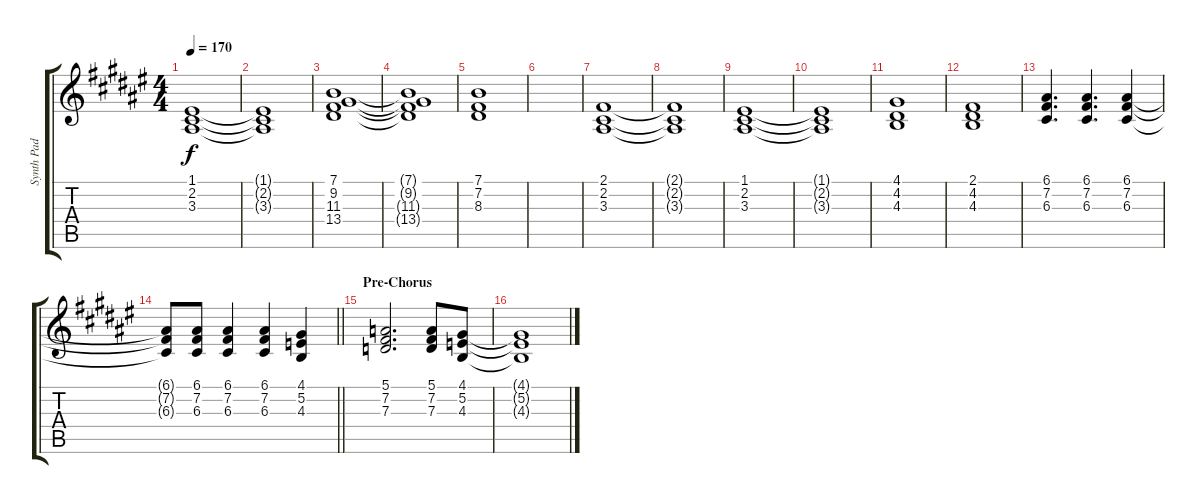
\track ("Synth Pad" "Synth Pad") {instrument pad2warm}
\staff {score tabs}
\tuning (E4 B3 G3 D3 A2 E2) {hide}
\ts (4 4)
\tempo 170
\clef g2
\ks f#
(1.1 2.2 3.3).1{dy f} |
(1.1{t} 2.2{t} 3.3{t}).1 |
(7.1 9.2 11.3 13.4).1 |
(7.1{t} 9.2{t} 11.3{t} 13.4{t}).1 |
(7.1 7.2 8.3).1 |
|
(2.1 2.2 3.3).1 |
(2.1{t} 2.2{t} 3.3{t}).1 |
(1.1 2.2 3.3).1 |
(1.1{t} 2.2{t} 3.3{t}).1 |
(4.1 4.2 4.3).1 |
(2.1 4.2 4.3).1 |
(6.1 7.2 6.3).4{d} (6.1 7.2 6.3).4{d} (6.1 7.2 6.3).4 |
\barLineRight lightlight
(6.1{t} 7.2{t} 6.3{t}).8 (6.1 7.2 6.3).8 (6.1 7.2 6.3).4 (6.1 7.2 6.3).4 (4.1 5.2 4.3).4 |
\section ("" "Pre-Chorus")
(5.1 7.2 7.3).2{d} (5.1 7.2 7.3).8 (4.1 5.2 4.3).8 |
(4.1{t} 5.2{t} 4.3{t}).1
